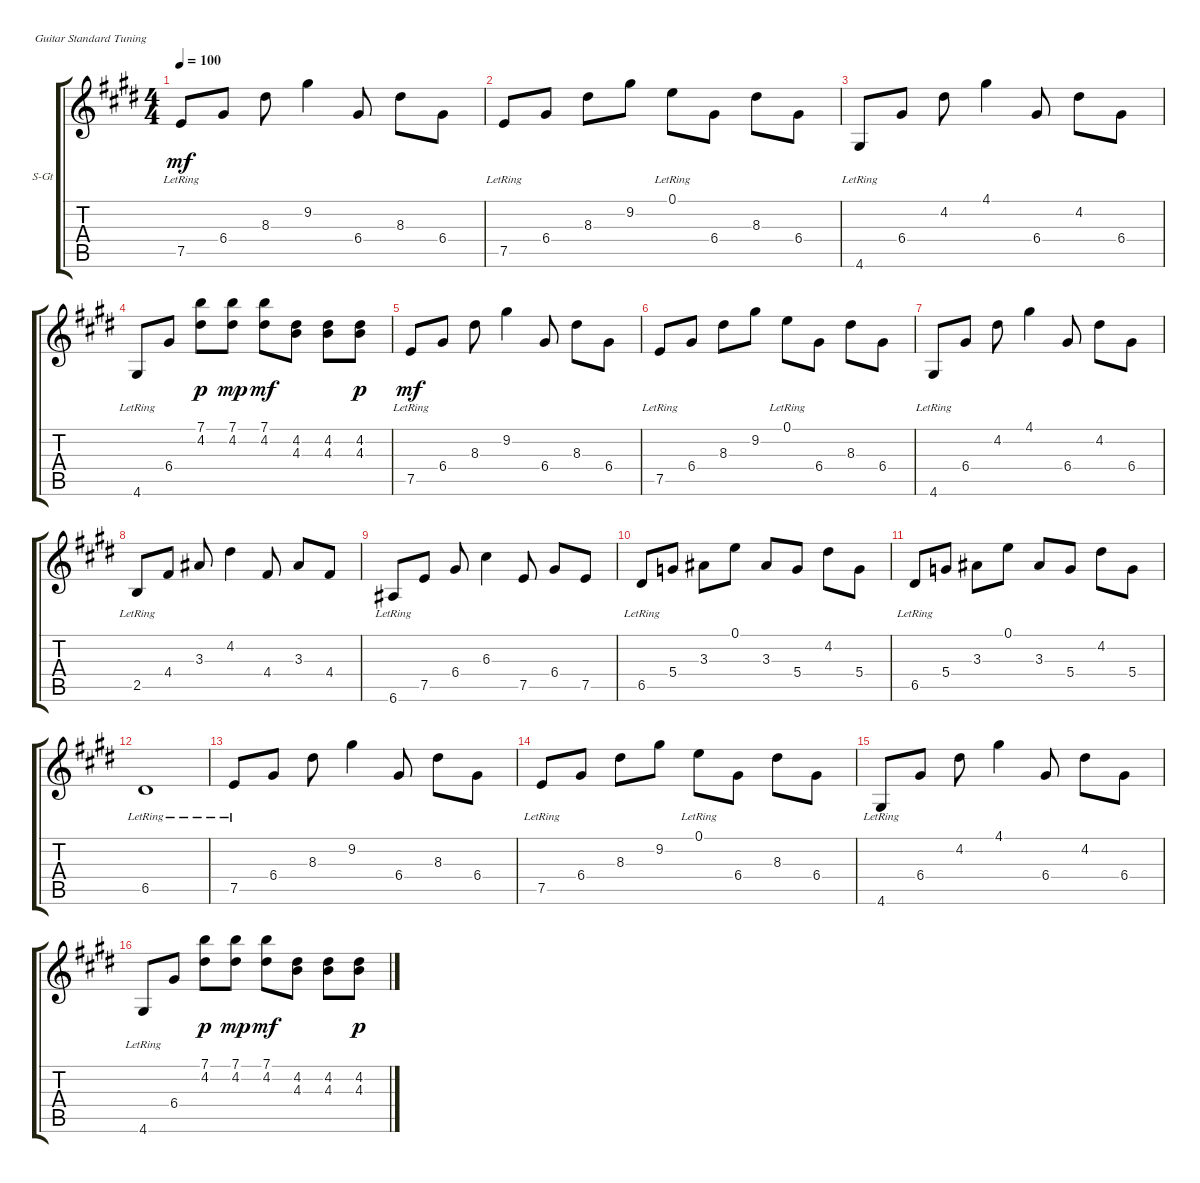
\defaultSystemsLayout 4
\bracketExtendMode groupsimilarinstruments
\firstSystemTrackNameOrientation horizontal
\otherSystemsTrackNameOrientation horizontal
\track ("Steel Guitar" "S-Gt") {instrument acousticguitarsteel}
\staff {score tabs}
\tuning (E4 B3 G3 D3 A2 E2)
\ts (4 4)
\tempo 100
\clef g2
\ks e
7.5{lr}.8{dy mf} 6.4.8 8.3.8 9.2.4 6.4.8 8.3.8 6.4.8 |
7.5{lr}.8 6.4.8 8.3.8 9.2.8 0.1{lr}.8 6.4.8 8.3.8 6.4.8 |
4.6{lr}.8 6.4.8 4.2.8 4.1.4 6.4.8 4.2.8 6.4.8 |
4.6{lr}.8 6.4.8 (7.1 4.2).8{dy p} (7.1 4.2).8{dy mp} (7.1 4.2).8{dy mf} (4.2 4.3).8 (4.2 4.3).8 (4.3 4.2).8{dy p} |
7.5{lr}.8{dy mf} 6.4.8 8.3.8 9.2.4 6.4.8 8.3.8 6.4.8 |
7.5{lr}.8 6.4.8 8.3.8 9.2.8 0.1{lr}.8 6.4.8 8.3.8 6.4.8 |
4.6{lr}.8 6.4.8 4.2.8 4.1.4 6.4.8 4.2.8 6.4.8 |
2.5{lr}.8 4.4.8 3.3.8 4.2.4 4.4.8 3.3.8 4.4.8 |
6.6{lr}.8 7.5.8 6.4.8 6.3.4 7.5.8 6.4.8 7.5.8 |
6.5{lr}.8 5.4.8 3.3.8 0.1.8 3.3.8 5.4.8 4.2.8 5.4.8 |
6.5{lr}.8 5.4.8 3.3.8 0.1.8 3.3.8 5.4.8 4.2.8 5.4.8 |
6.5{lr}.1 |
7.5{lr}.8 6.4.8 8.3.8 9.2.4 6.4.8 8.3.8 6.4.8 |
7.5{lr}.8 6.4.8 8.3.8 9.2.8 0.1{lr}.8 6.4.8 8.3.8 6.4.8 |
4.6{lr}.8 6.4.8 4.2.8 4.1.4 6.4.8 4.2.8 6.4.8 |
4.6{lr}.8 6.4.8 (7.1 4.2).8{dy p} (7.1 4.2).8{dy mp} (7.1 4.2).8{dy mf} (4.2 4.3).8 (4.2 4.3).8 (4.3 4.2).8{dy p}
